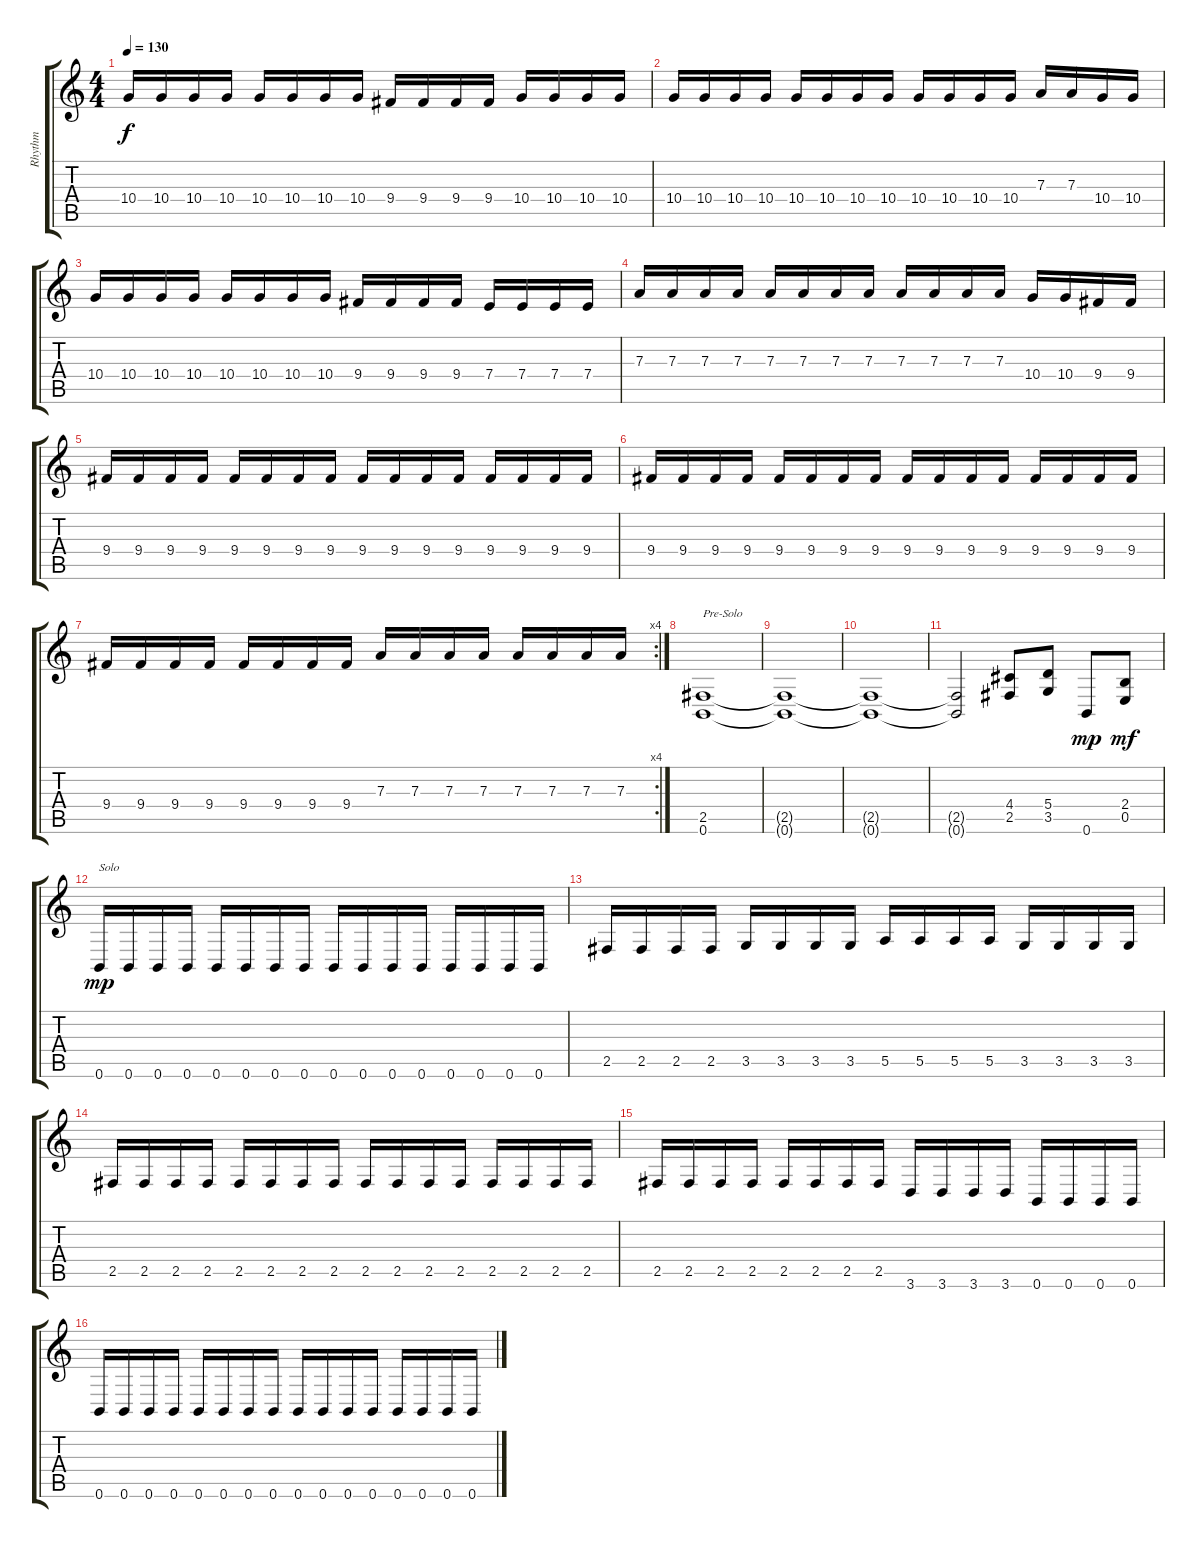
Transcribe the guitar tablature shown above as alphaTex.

\track ("Rhythm" "Rhythm") {instrument distortionguitar}
\staff {score tabs}
\tuning (B3 Gb3 D3 A2 E2 B1) {hide}
\ts (4 4)
\tempo 130
\clef g2
\ks c
10.4.16{dy f} 10.4.16 10.4.16 10.4.16 10.4.16 10.4.16 10.4.16 10.4.16 9.4.16 9.4.16 9.4.16 9.4.16 10.4.16 10.4.16 10.4.16 10.4.16 |
10.4.16 10.4.16 10.4.16 10.4.16 10.4.16 10.4.16 10.4.16 10.4.16 10.4.16 10.4.16 10.4.16 10.4.16 7.3.16 7.3.16 10.4.16 10.4.16 |
10.4.16 10.4.16 10.4.16 10.4.16 10.4.16 10.4.16 10.4.16 10.4.16 9.4.16 9.4.16 9.4.16 9.4.16 7.4.16 7.4.16 7.4.16 7.4.16 |
7.3.16 7.3.16 7.3.16 7.3.16 7.3.16 7.3.16 7.3.16 7.3.16 7.3.16 7.3.16 7.3.16 7.3.16 10.4.16 10.4.16 9.4.16 9.4.16 |
9.4.16 9.4.16 9.4.16 9.4.16 9.4.16 9.4.16 9.4.16 9.4.16 9.4.16 9.4.16 9.4.16 9.4.16 9.4.16 9.4.16 9.4.16 9.4.16 |
9.4.16 9.4.16 9.4.16 9.4.16 9.4.16 9.4.16 9.4.16 9.4.16 9.4.16 9.4.16 9.4.16 9.4.16 9.4.16 9.4.16 9.4.16 9.4.16 |
\rc 4
9.4.16 9.4.16 9.4.16 9.4.16 9.4.16 9.4.16 9.4.16 9.4.16 7.3.16 7.3.16 7.3.16 7.3.16 7.3.16 7.3.16 7.3.16 7.3.16 |
(2.5 0.6).1{txt "Pre-Solo"} |
(2.5{t} 0.6{t}).1 |
(2.5{t} 0.6{t}).1 |
(2.5{t} 0.6{t}).2 (4.4 2.5).8 (5.4 3.5).8 0.6.8{dy mp} (2.4 0.5).8{dy mf} |
0.6.16{txt "Solo" dy mp} 0.6.16 0.6.16 0.6.16 0.6.16 0.6.16 0.6.16 0.6.16 0.6.16 0.6.16 0.6.16 0.6.16 0.6.16 0.6.16 0.6.16 0.6.16 |
2.5.16 2.5.16 2.5.16 2.5.16 3.5.16 3.5.16 3.5.16 3.5.16 5.5.16 5.5.16 5.5.16 5.5.16 3.5.16 3.5.16 3.5.16 3.5.16 |
2.5.16 2.5.16 2.5.16 2.5.16 2.5.16 2.5.16 2.5.16 2.5.16 2.5.16 2.5.16 2.5.16 2.5.16 2.5.16 2.5.16 2.5.16 2.5.16 |
2.5.16 2.5.16 2.5.16 2.5.16 2.5.16 2.5.16 2.5.16 2.5.16 3.6.16 3.6.16 3.6.16 3.6.16 0.6.16 0.6.16 0.6.16 0.6.16 |
0.6.16 0.6.16 0.6.16 0.6.16 0.6.16 0.6.16 0.6.16 0.6.16 0.6.16 0.6.16 0.6.16 0.6.16 0.6.16 0.6.16 0.6.16 0.6.16
